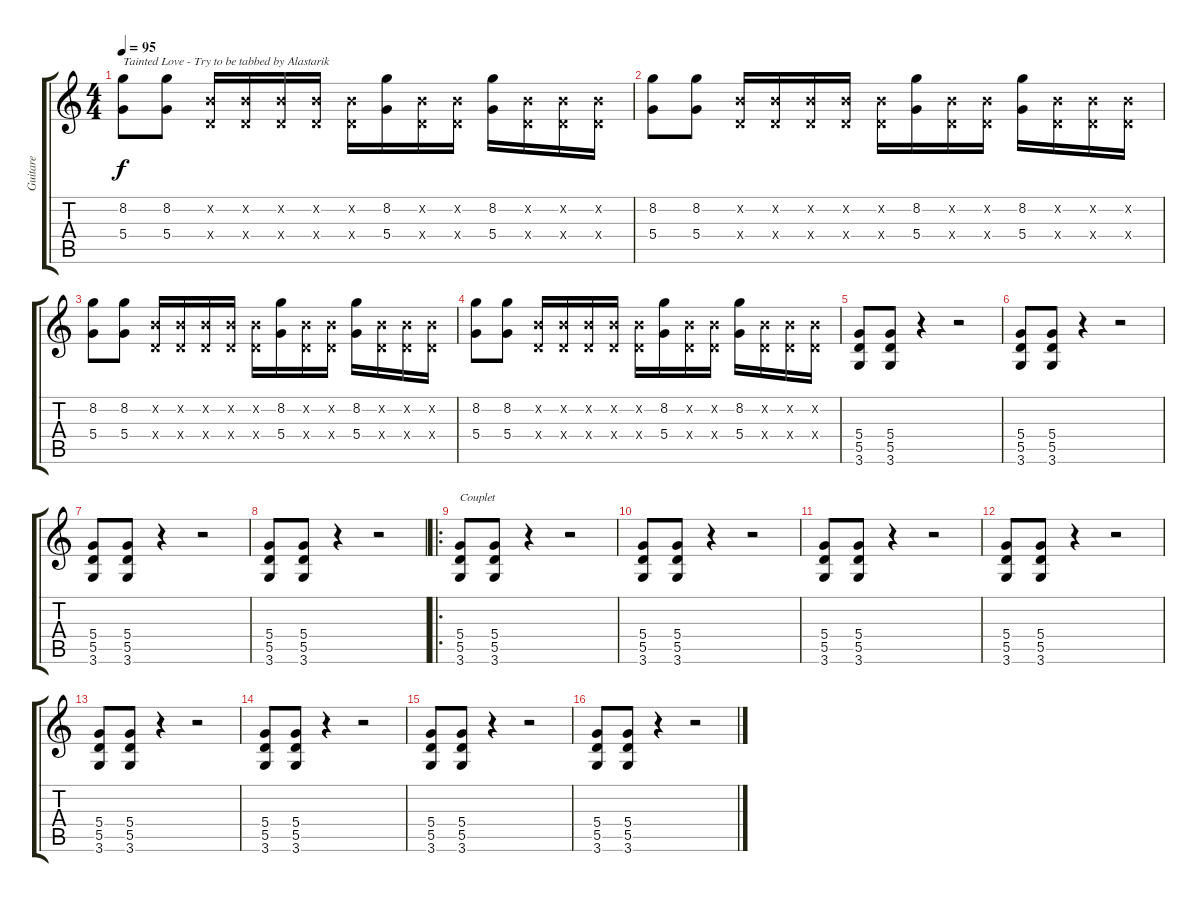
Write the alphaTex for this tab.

\track ("Guitare" "Guitare") {instrument distortionguitar}
\staff {score tabs}
\tuning (E4 B3 G3 D3 A2 E2) {hide}
\ts (4 4)
\tempo 95
\clef g2
\ks c
(8.2 5.4).8{txt "Tainted Love - Try to be tabbed by Alastarik" dy f instrument distortionguitar} (8.2 5.4).8 (0.2{x} 0.4{x}).16 (0.2{x} 0.4{x}).16 (0.2{x} 0.4{x}).16 (0.2{x} 0.4{x}).16 (0.2{x} 0.4{x}).16 (8.2 5.4).16 (0.2{x} 0.4{x}).16 (0.2{x} 0.4{x}).16 (8.2 5.4).16 (0.2{x} 0.4{x}).16 (0.2{x} 0.4{x}).16 (0.2{x} 0.4{x}).16 |
(8.2 5.4).8 (8.2 5.4).8 (0.2{x} 0.4{x}).16 (0.2{x} 0.4{x}).16 (0.2{x} 0.4{x}).16 (0.2{x} 0.4{x}).16 (0.2{x} 0.4{x}).16 (8.2 5.4).16 (0.2{x} 0.4{x}).16 (0.2{x} 0.4{x}).16 (8.2 5.4).16 (0.2{x} 0.4{x}).16 (0.2{x} 0.4{x}).16 (0.2{x} 0.4{x}).16 |
(8.2 5.4).8 (8.2 5.4).8 (0.2{x} 0.4{x}).16 (0.2{x} 0.4{x}).16 (0.2{x} 0.4{x}).16 (0.2{x} 0.4{x}).16 (0.2{x} 0.4{x}).16 (8.2 5.4).16 (0.2{x} 0.4{x}).16 (0.2{x} 0.4{x}).16 (8.2 5.4).16 (0.2{x} 0.4{x}).16 (0.2{x} 0.4{x}).16 (0.2{x} 0.4{x}).16 |
(8.2 5.4).8 (8.2 5.4).8 (0.2{x} 0.4{x}).16 (0.2{x} 0.4{x}).16 (0.2{x} 0.4{x}).16 (0.2{x} 0.4{x}).16 (0.2{x} 0.4{x}).16 (8.2 5.4).16 (0.2{x} 0.4{x}).16 (0.2{x} 0.4{x}).16 (8.2 5.4).16 (0.2{x} 0.4{x}).16 (0.2{x} 0.4{x}).16 (0.2{x} 0.4{x}).16 |
(5.4 5.5 3.6).8 (5.4 5.5 3.6).8 r.4 r.2 |
(5.4 5.5 3.6).8 (5.4 5.5 3.6).8 r.4 r.2 |
(5.4 5.5 3.6).8 (5.4 5.5 3.6).8 r.4 r.2 |
(5.4 5.5 3.6).8 (5.4 5.5 3.6).8 r.4 r.2 |
\ro
(5.4 5.5 3.6).8{txt "Couplet"} (5.4 5.5 3.6).8 r.4 r.2 |
(5.4 5.5 3.6).8 (5.4 5.5 3.6).8 r.4 r.2 |
(5.4 5.5 3.6).8 (5.4 5.5 3.6).8 r.4 r.2 |
(5.4 5.5 3.6).8 (5.4 5.5 3.6).8 r.4 r.2 |
(5.4 5.5 3.6).8 (5.4 5.5 3.6).8 r.4 r.2 |
(5.4 5.5 3.6).8 (5.4 5.5 3.6).8 r.4 r.2 |
(5.4 5.5 3.6).8 (5.4 5.5 3.6).8 r.4 r.2 |
(5.4 5.5 3.6).8 (5.4 5.5 3.6).8 r.4 r.2
